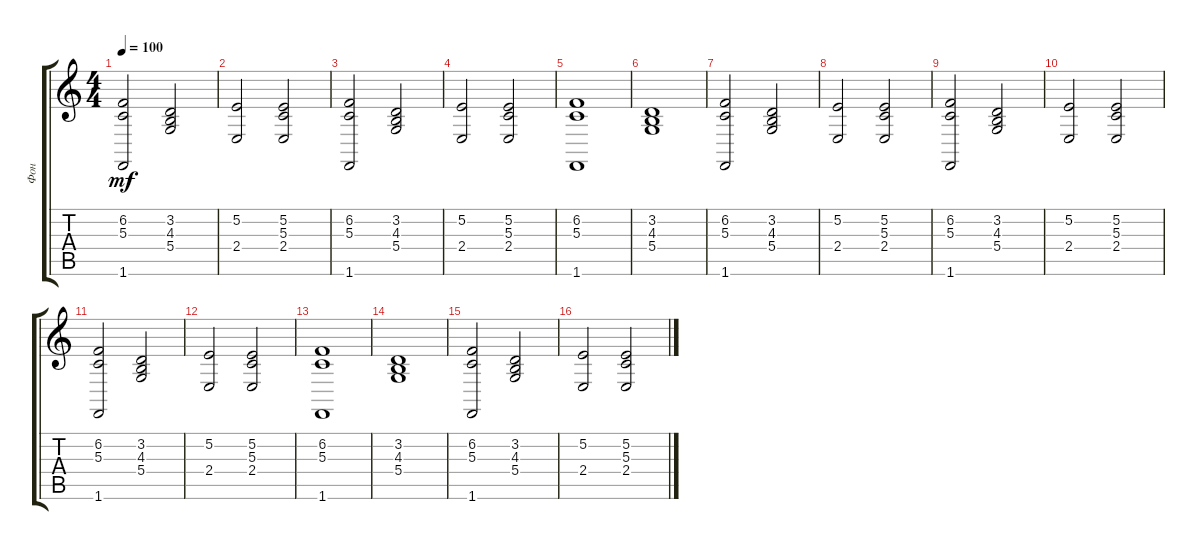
\track ("Фон" "Фон") {instrument stringensemble1}
\staff {score tabs}
\tuning (E4 B3 G3 D3 A2 E2) {hide}
\ts (4 4)
\tempo 100
\clef g2
\ks c
(6.2 5.3 1.6).2{dy mf} (3.2 4.3 5.4).2 |
(5.2 2.4).2 (5.2 5.3 2.4).2 |
(6.2 5.3 1.6).2 (3.2 4.3 5.4).2 |
(5.2 2.4).2 (5.2 5.3 2.4).2 |
(6.2 5.3 1.6).1 |
(3.2 4.3 5.4).1 |
(6.2 5.3 1.6).2 (3.2 4.3 5.4).2 |
(5.2 2.4).2 (5.2 5.3 2.4).2 |
(6.2 5.3 1.6).2 (3.2 4.3 5.4).2 |
(5.2 2.4).2 (5.2 5.3 2.4).2 |
(6.2 5.3 1.6).2 (3.2 4.3 5.4).2 |
(5.2 2.4).2 (5.2 5.3 2.4).2 |
(6.2 5.3 1.6).1 |
(3.2 4.3 5.4).1 |
(6.2 5.3 1.6).2 (3.2 4.3 5.4).2 |
(5.2 2.4).2 (5.2 5.3 2.4).2
